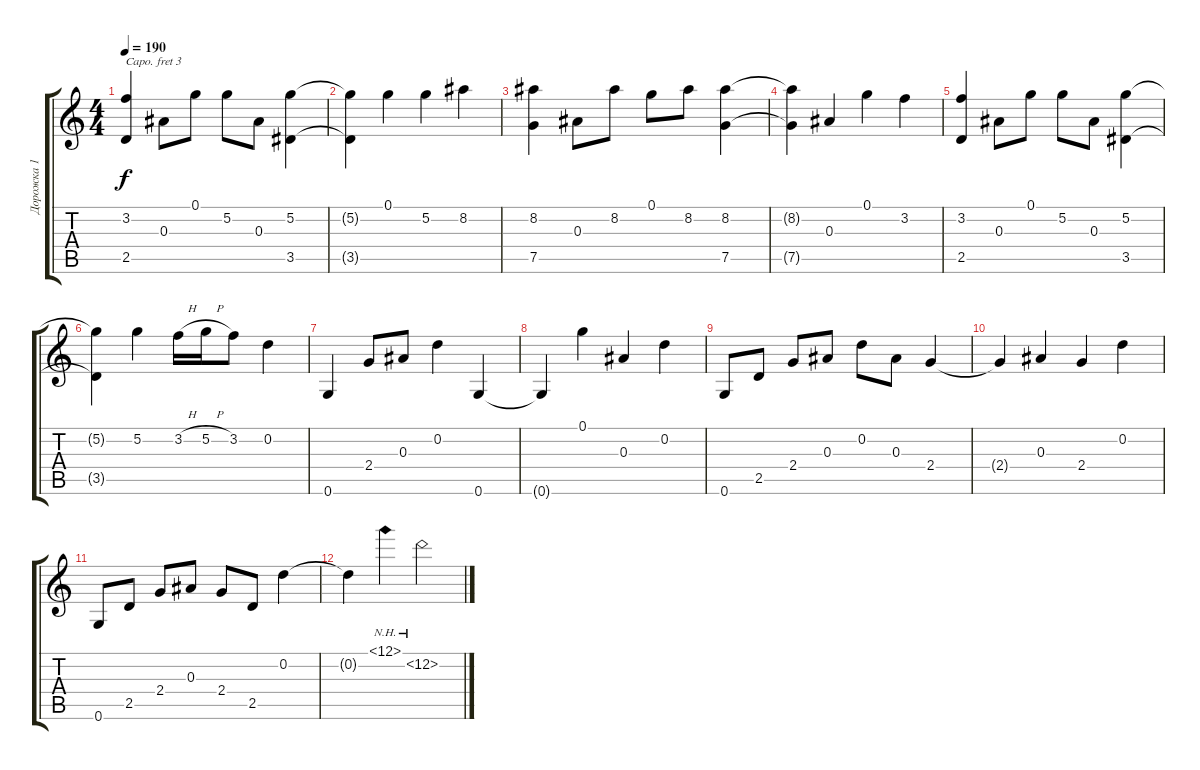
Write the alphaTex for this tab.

\track ("Дорожка 1" "Дорожка 1") {instrument acousticguitarsteel}
\staff {score tabs}
\capo 3
\tuning (E4 B3 G3 D3 A2 E2) {hide}
\ts (4 4)
\tempo 190
\clef g2
\ks c
(3.2 2.5).4{dy f} 0.3.8 0.1.8 5.2.8 0.3.8 (5.2 3.5).4 |
(5.2{t} 3.5{t}).4 0.1.4 5.2.4 8.2.4 |
(8.2 7.5).4 0.3.8 8.2.8 0.1.8 8.2.8 (8.2 7.5).4 |
(8.2{t} 7.5{t}).4 0.3.4 0.1.4 3.2.4 |
(3.2 2.5).4 0.3.8 0.1.8 5.2.8 0.3.8 (5.2 3.5).4 |
(5.2{t} 3.5{t}).4 5.2.4 3.2{h}.16 5.2{h}.16 3.2.8 0.2.4 |
0.6.4 2.4.8 0.3.8 0.2.4 0.6.4 |
0.6{t}.4 0.1.4 0.3.4 0.2.4 |
0.6.8 2.5.8 2.4.8 0.3.8 0.2.8 0.3.8 2.4.4 |
2.4{t}.4 0.3.4 2.4.4 0.2.4 |
0.6.8 2.5.8 2.4.8 0.3.8 2.4.8 2.5.8 0.2.4 |
0.2{t}.4 12.1{nh}.4 12.2{nh}.2
